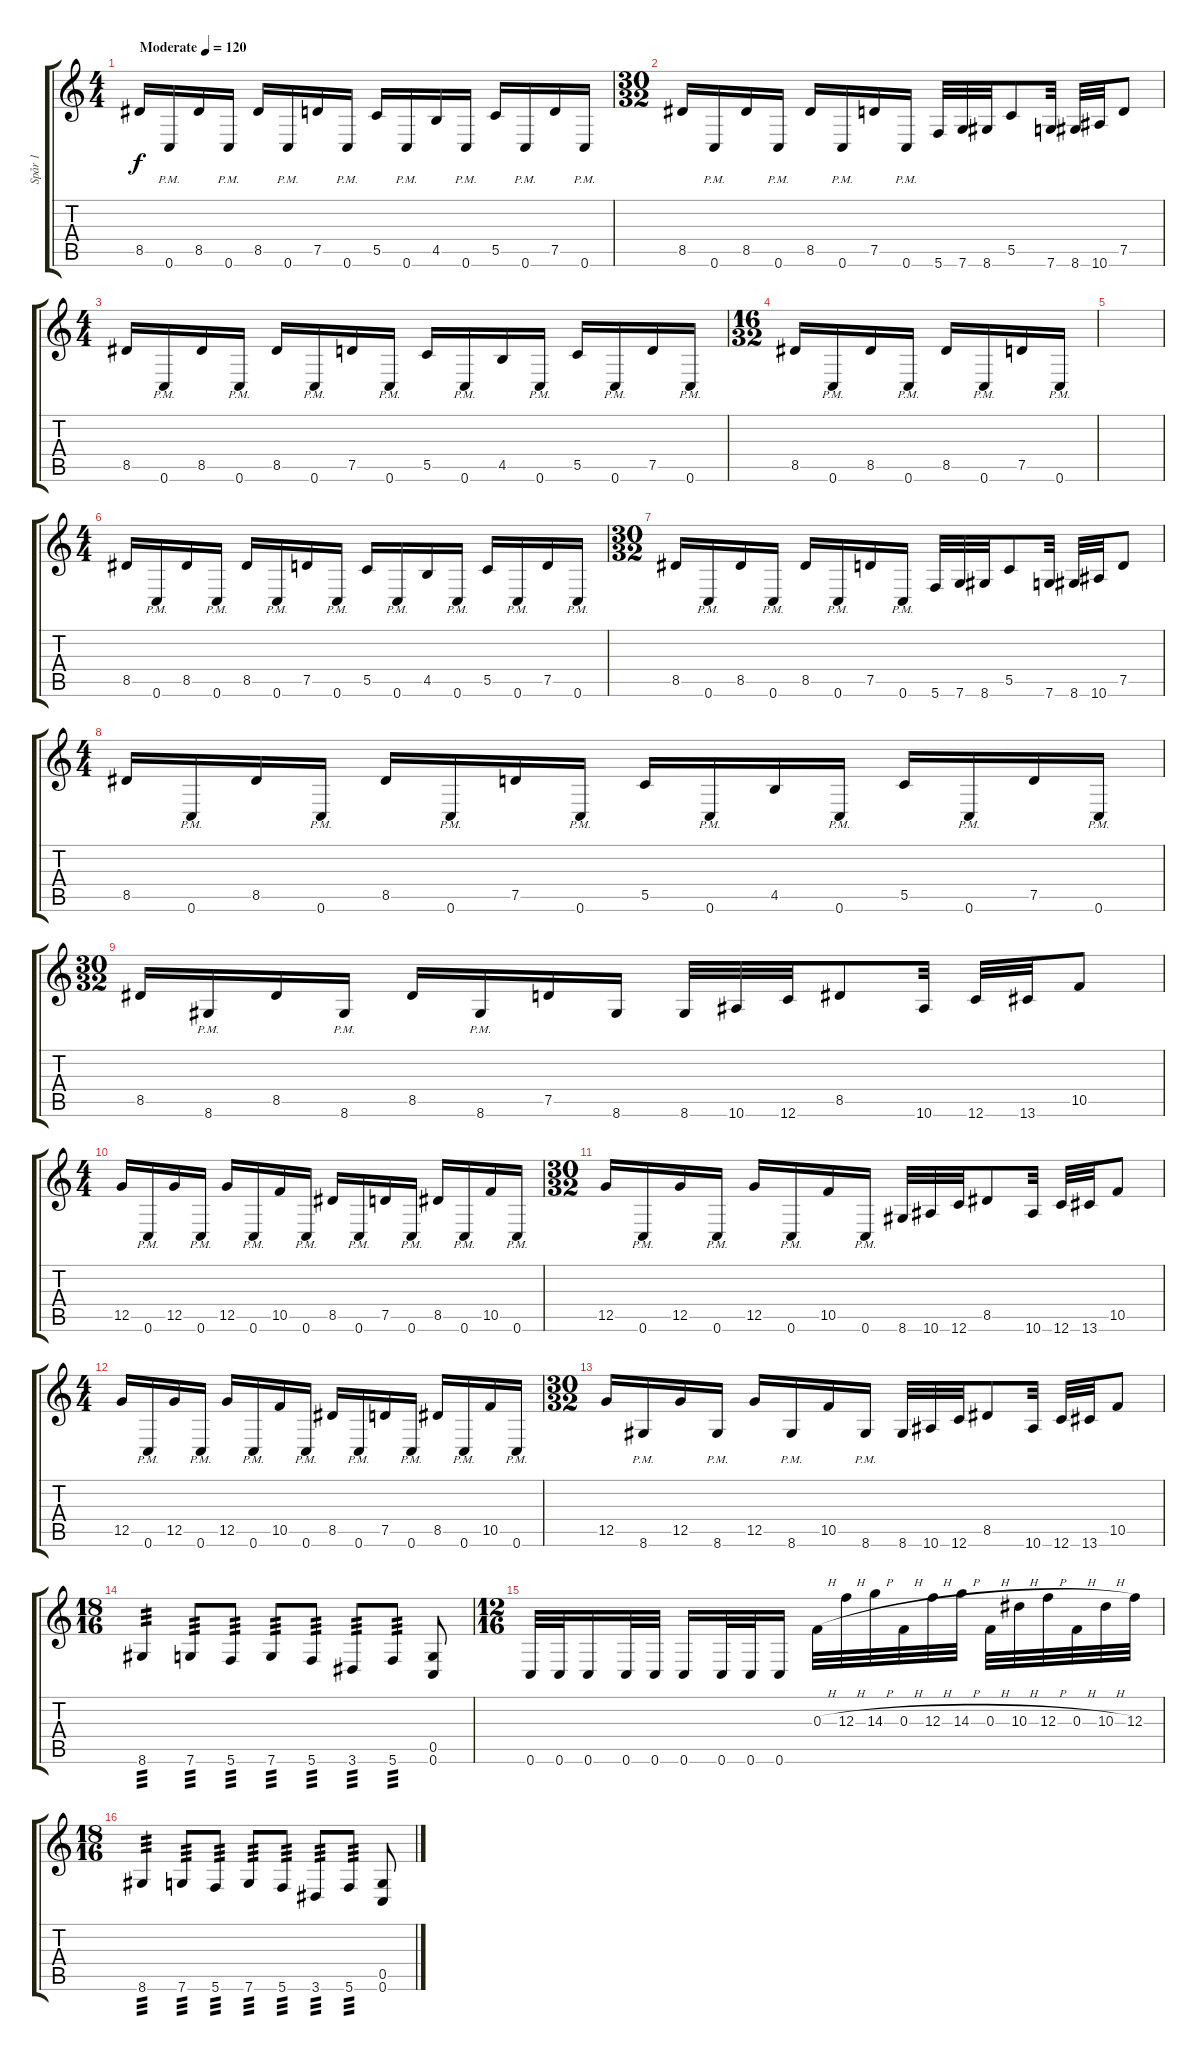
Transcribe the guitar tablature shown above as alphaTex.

\track ("Spår 1" "Spår 1") {instrument distortionguitar}
\staff {score tabs}
\tuning (D4 A3 F3 C3 G2 C2) {hide}
\ts (4 4)
\tempo (120 "Moderate")
\clef g2
\ks c
8.5.16{dy f instrument distortionguitar} 0.6{pm}.16 8.5.16 0.6{pm}.16 8.5.16 0.6{pm}.16 7.5.16 0.6{pm}.16 5.5.16 0.6{pm}.16 4.5.16 0.6{pm}.16 5.5.16 0.6{pm}.16 7.5.16 0.6{pm}.16 |
\ts (30 32)
8.5.16 0.6{pm}.16 8.5.16 0.6{pm}.16 8.5.16 0.6{pm}.16 7.5.16 0.6{pm}.16 5.6.32 7.6.32 8.6.32 5.5.8 7.6.32 8.6.32 10.6.32 7.5.8 |
\ts (4 4)
8.5.16 0.6{pm}.16 8.5.16 0.6{pm}.16 8.5.16 0.6{pm}.16 7.5.16 0.6{pm}.16 5.5.16 0.6{pm}.16 4.5.16 0.6{pm}.16 5.5.16 0.6{pm}.16 7.5.16 0.6{pm}.16 |
\ts (16 32)
8.5.16 0.6{pm}.16 8.5.16 0.6{pm}.16 8.5.16 0.6{pm}.16 7.5.16 0.6{pm}.16 |
|
\ts (4 4)
8.5.16 0.6{pm}.16 8.5.16 0.6{pm}.16 8.5.16 0.6{pm}.16 7.5.16 0.6{pm}.16 5.5.16 0.6{pm}.16 4.5.16 0.6{pm}.16 5.5.16 0.6{pm}.16 7.5.16 0.6{pm}.16 |
\ts (30 32)
8.5.16 0.6{pm}.16 8.5.16 0.6{pm}.16 8.5.16 0.6{pm}.16 7.5.16 0.6{pm}.16 5.6.32 7.6.32 8.6.32 5.5.8 7.6.32 8.6.32 10.6.32 7.5.8 |
\ts (4 4)
8.5.16 0.6{pm}.16 8.5.16 0.6{pm}.16 8.5.16 0.6{pm}.16 7.5.16 0.6{pm}.16 5.5.16 0.6{pm}.16 4.5.16 0.6{pm}.16 5.5.16 0.6{pm}.16 7.5.16 0.6{pm}.16 |
\ts (30 32)
8.5.16 8.6{pm}.16 8.5.16 8.6{pm}.16 8.5.16 8.6{pm}.16 7.5.16 8.6.16 8.6.32 10.6.32 12.6.32 8.5.8 10.6.32 12.6.32 13.6.32 10.5.8 |
\ts (4 4)
12.5.16 0.6{pm}.16 12.5.16 0.6{pm}.16 12.5.16 0.6{pm}.16 10.5.16 0.6{pm}.16 8.5.16 0.6{pm}.16 7.5.16 0.6{pm}.16 8.5.16 0.6{pm}.16 10.5.16 0.6{pm}.16 |
\ts (30 32)
12.5.16 0.6{pm}.16 12.5.16 0.6{pm}.16 12.5.16 0.6{pm}.16 10.5.16 0.6{pm}.16 8.6.32 10.6.32 12.6.32 8.5.8 10.6.32 12.6.32 13.6.32 10.5.8 |
\ts (4 4)
12.5.16 0.6{pm}.16 12.5.16 0.6{pm}.16 12.5.16 0.6{pm}.16 10.5.16 0.6{pm}.16 8.5.16 0.6{pm}.16 7.5.16 0.6{pm}.16 8.5.16 0.6{pm}.16 10.5.16 0.6{pm}.16 |
\ts (30 32)
12.5.16 8.6{pm}.16 12.5.16 8.6{pm}.16 12.5.16 8.6{pm}.16 10.5.16 8.6{pm}.16 8.6.32 10.6.32 12.6.32 8.5.8 10.6.32 12.6.32 13.6.32 10.5.8 |
\ts (18 16)
8.6.4{tp 3} 7.6.8{tp 3} 5.6.8{tp 3} 7.6.8{tp 3} 5.6.8{tp 3} 3.6.8{tp 3} 5.6.8{tp 3} (0.5 0.6).8 |
\ts (12 16)
0.6.32 0.6.32 0.6.16 0.6.32 0.6.32 0.6.16 0.6.32 0.6.32 0.6.16 0.3{h}.32 12.3{h}.32 14.3{h}.32 0.3{h}.32 12.3{h}.32 14.3{h}.32 0.3{h}.32 10.3{h}.32 12.3{h}.32 0.3{h}.32 10.3{h}.32 12.3.32 |
\ts (18 16)
8.6.4{tp 3} 7.6.8{tp 3} 5.6.8{tp 3} 7.6.8{tp 3} 5.6.8{tp 3} 3.6.8{tp 3} 5.6.8{tp 3} (0.5 0.6).8
